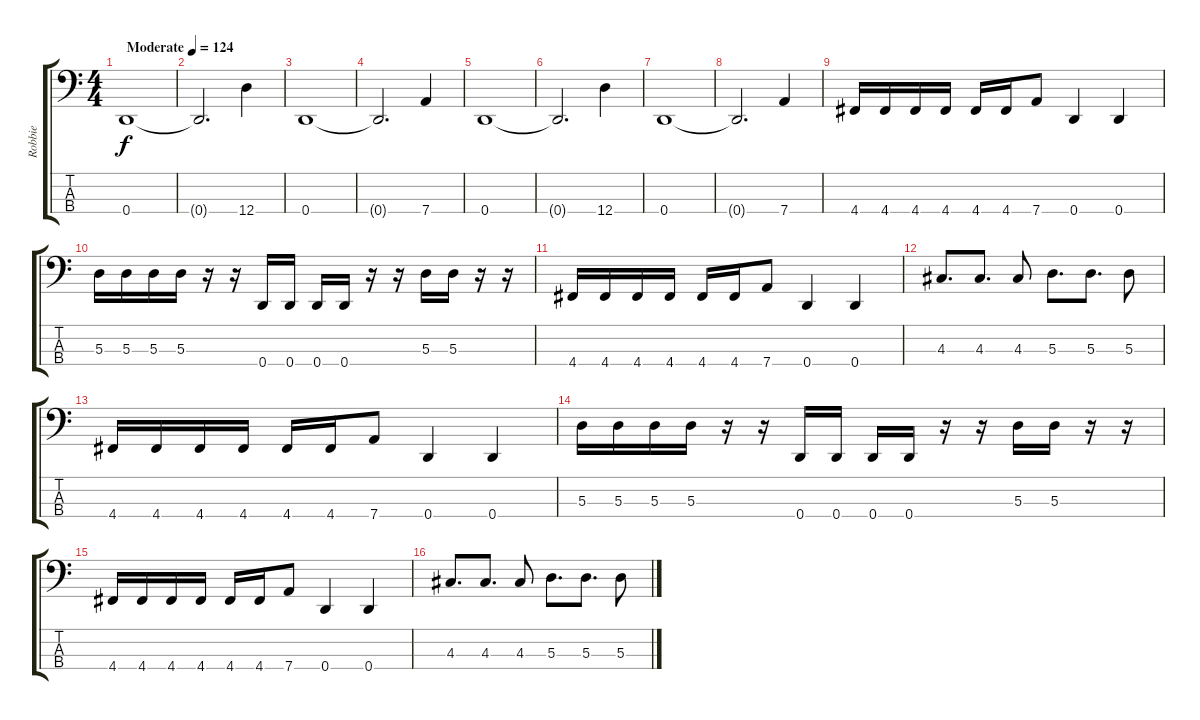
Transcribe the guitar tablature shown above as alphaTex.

\track ("Robbie" "Robbie") {instrument electricbassfinger}
\staff {score tabs}
\tuning (G2 D2 A1 D1) {hide}
\ts (4 4)
\tempo (124 "Moderate")
\clef f4
\ks c
0.4.1{dy f instrument electricbassfinger} |
0.4{t}.2{d} 12.4.4 |
0.4.1 |
0.4{t}.2{d} 7.4.4 |
0.4.1 |
0.4{t}.2{d} 12.4.4 |
0.4.1 |
0.4{t}.2{d} 7.4.4 |
4.4.16 4.4.16 4.4.16 4.4.16 4.4.16 4.4.16 7.4.8 0.4.4 0.4.4 |
5.3.16 5.3.16 5.3.16 5.3.16 r.16 r.16 0.4.16 0.4.16 0.4.16 0.4.16 r.16 r.16 5.3.16 5.3.16 r.16 r.16 |
4.4.16 4.4.16 4.4.16 4.4.16 4.4.16 4.4.16 7.4.8 0.4.4 0.4.4 |
4.3.8{d} 4.3.8{d} 4.3.8 5.3.8{d} 5.3.8{d} 5.3.8 |
4.4.16 4.4.16 4.4.16 4.4.16 4.4.16 4.4.16 7.4.8 0.4.4 0.4.4 |
5.3.16 5.3.16 5.3.16 5.3.16 r.16 r.16 0.4.16 0.4.16 0.4.16 0.4.16 r.16 r.16 5.3.16 5.3.16 r.16 r.16 |
4.4.16 4.4.16 4.4.16 4.4.16 4.4.16 4.4.16 7.4.8 0.4.4 0.4.4 |
4.3.8{d} 4.3.8{d} 4.3.8 5.3.8{d} 5.3.8{d} 5.3.8
